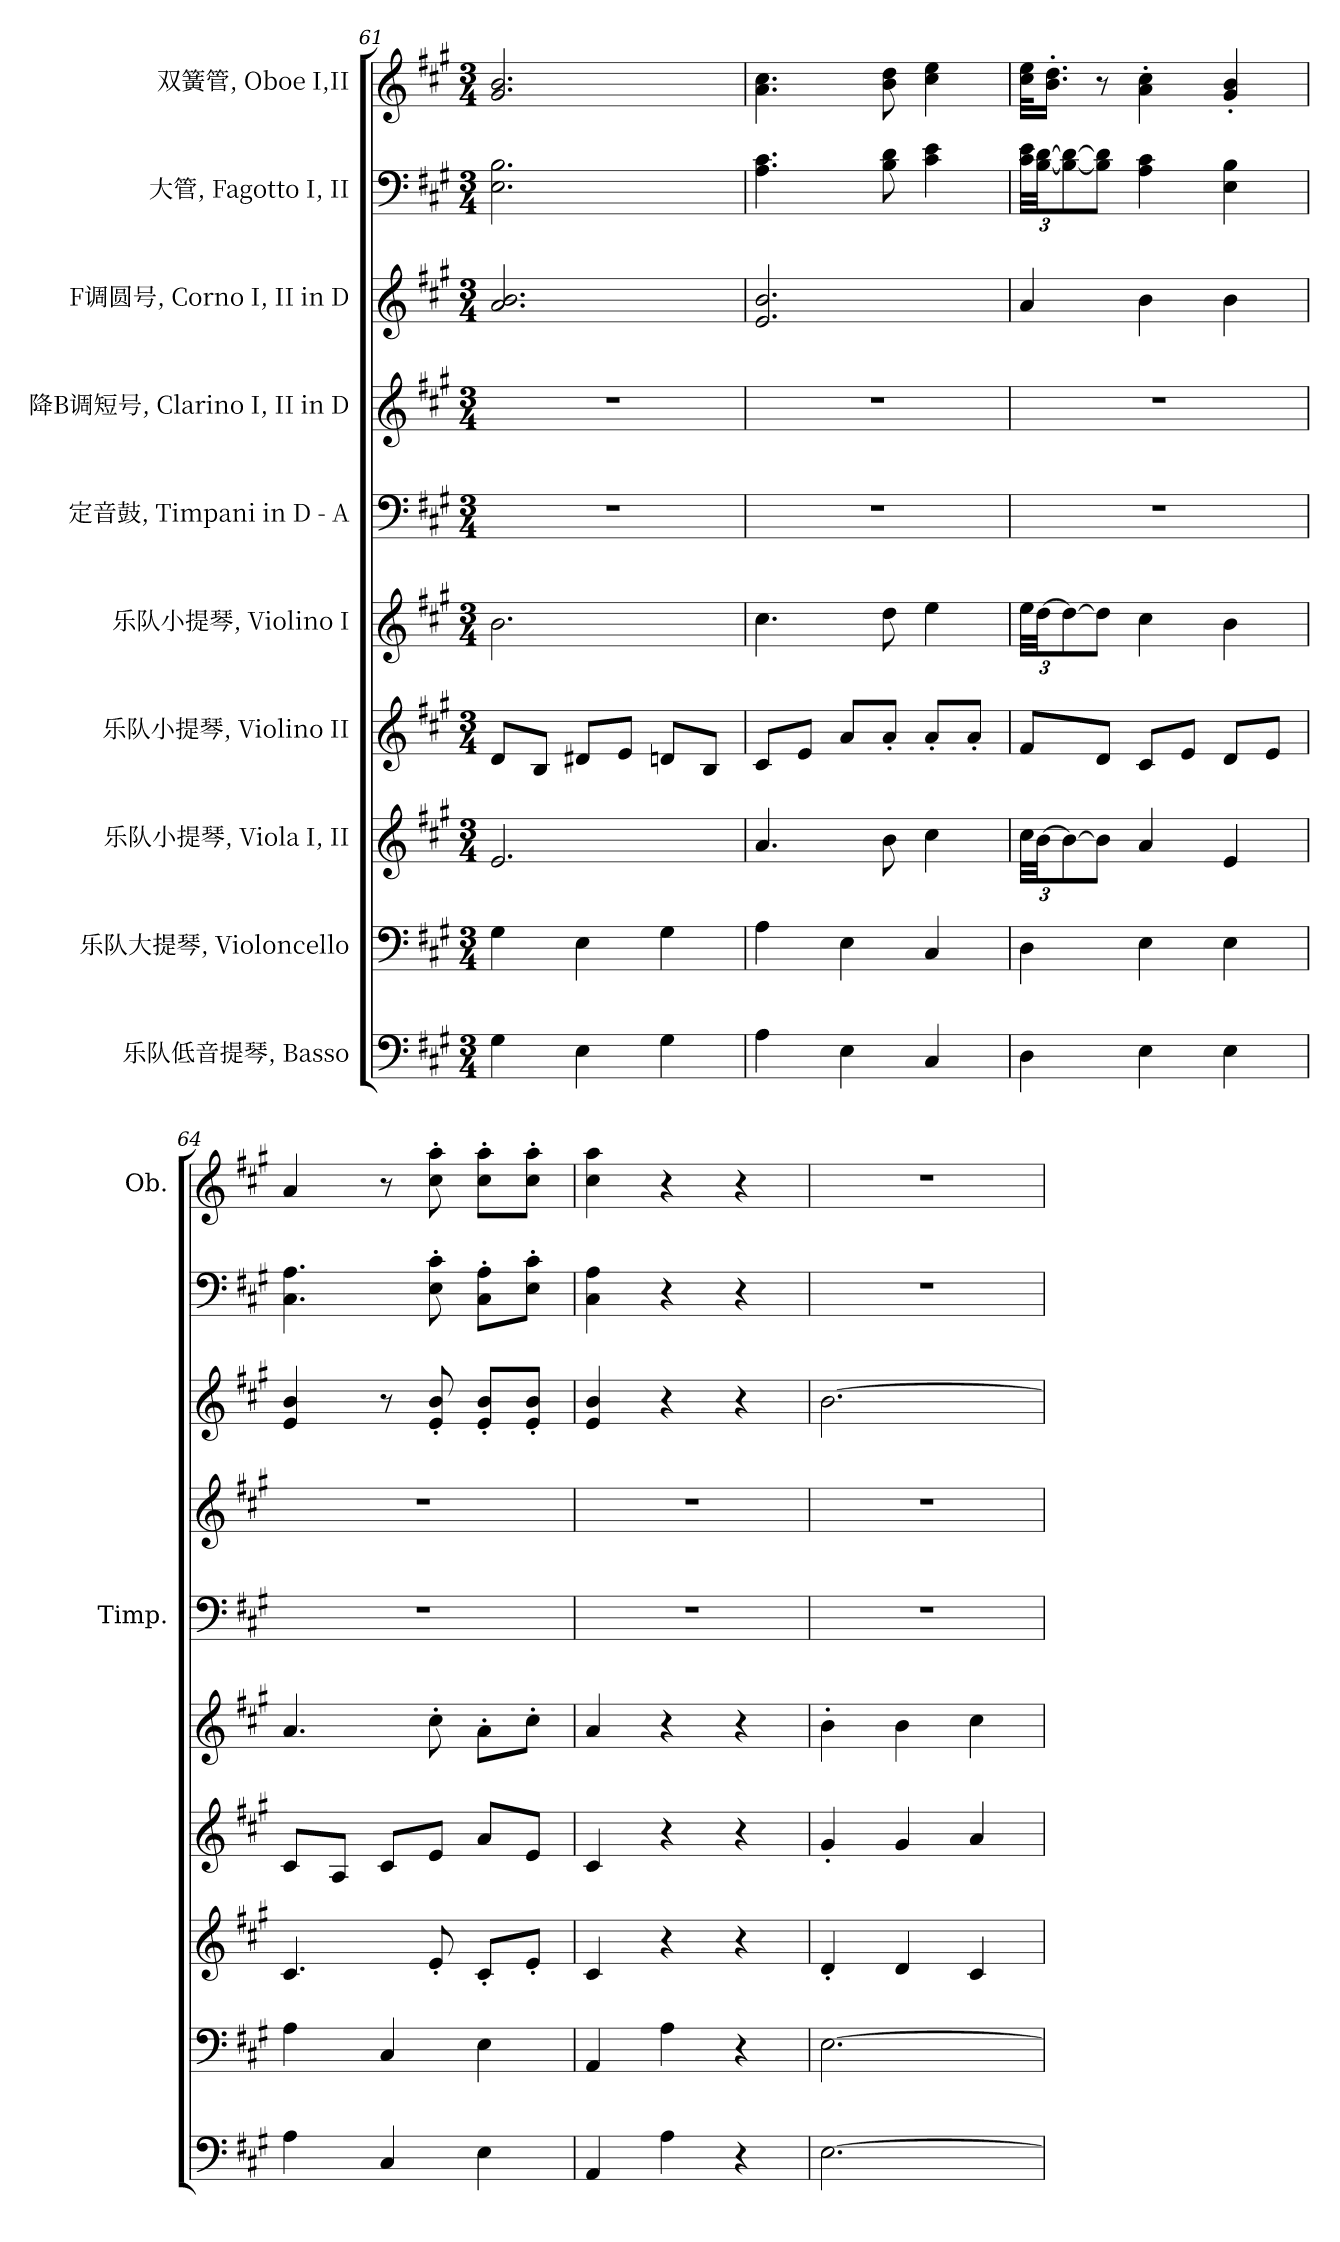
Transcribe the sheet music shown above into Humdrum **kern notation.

**kern	**kern	**kern	**kern	**kern	**kern	**kern	**kern	**kern	**kern
*part10	*part9	*part8	*part7	*part6	*part5	*part4	*part3	*part2	*part1
*staff10	*staff9	*staff8	*staff7	*staff6	*staff5	*staff4	*staff3	*staff2	*staff1
*I"乐队低音提琴, Basso	*I"乐队大提琴, Violoncello	*I"乐队小提琴, Viola I, II	*I"乐队小提琴, Violino II	*I"乐队小提琴, Violino I	*I"定音鼓, Timpani in D - A	*I"降B调短号, Clarino I, II in D	*I"F调圆号, Corno I, II in D	*I"大管, Fagotto I, II	*I"双簧管, Oboe I,II
*	*	*	*	*	*I'Timp.	*	*	*	*I'Ob.
*clefF4	*clefF4	*clefG2	*clefG2	*clefG2	*clefF4	*clefG2	*clefG2	*clefF4	*clefG2
*ITrd7c12	*	*	*	*	*	*ITrd1c2	*ITrd4c7	*	*
*k[f#c#g#]	*k[f#c#g#]	*k[f#c#g#]	*k[f#c#g#]	*k[f#c#g#]	*k[f#c#g#]	*k[f#]	*k[f#c#]	*k[f#c#g#]	*k[f#c#g#]
*M3/4	*M3/4	*M3/4	*M3/4	*M3/4	*M3/4	*M3/4	*M3/4	*M3/4	*M3/4
=61	=61	=61	=61	=61	=61	=61	=61	=61	=61
4GG#\	4G#\	2.e/	8d/L	2.b\	2.r	2.r	2.d/ 2.e/	2.E\ 2.B\	2.g#/ 2.b/
.	.	.	8B/J	.	.	.	.	.	.
4EE\	4E\	.	8d#X/L	.	.	.	.	.	.
.	.	.	8e/J	.	.	.	.	.	.
4GG#\	4G#\	.	8dn/L	.	.	.	.	.	.
.	.	.	8B/J	.	.	.	.	.	.
=62	=62	=62	=62	=62	=62	=62	=62	=62	=62
4AA\	4A\	4.a/	8c#/L	4.cc#\	2.r	2.r	2.A/ 2.e/	4.A\ 4.c#\	4.a\ 4.cc#\
.	.	.	8e/J	.	.	.	.	.	.
4EE\	4E\	.	8a/L	.	.	.	.	.	.
.	.	8b\	8a'/J	8dd\	.	.	.	8B\ 8d\	8b\ 8dd\
4CC#/	4C#/	4cc#\	8a'/L	4ee\	.	.	.	4c#\ 4e\	4cc#\ 4ee\
.	.	.	8a'/J	.	.	.	.	.	.
=63	=63	=63	=63	=63	=63	=63	=63	=63	=63
*	*	*Xbrackettup	*	*Xbrackettup	*	*	*	*Xbrackettup	*
4DD\	4D\	48cc#\LLL	8f#/L	48ee\LLL	2.r	2.r	4d/	48c#\ 48e\LLL	32cc#\ 32ee\KLL
.	.	[48b\JJ	.	[48dd\JJ	.	.	.	[48B\ [48d\JJ	.
.	.	.	.	.	.	.	.	.	16.b\' 16.dd\'JJ
.	.	12b\_	.	12dd\_	.	.	.	12B\_ 12d\_	.
.	.	8b\J]	8d/J	8dd\J]	.	.	.	8B\] 8d\]J	8r
4EE\	4E\	4a/	8c#/L	4cc#\	.	.	4e\	4A\ 4c#\	4a\' 4cc#\'
.	.	.	8e/J	.	.	.	.	.	.
4EE\	4E\	4e/	8d/L	4b\	.	.	4e\	4E\ 4B\	4g#/' 4b/'
.	.	.	8e/J	.	.	.	.	.	.
!!LO:PB:g=z
=64	=64	=64	=64	=64	=64	=64	=64	=64	=64
4AA\	4A\	4.c#/	8c#/L	4.a/	2.r	2.r	4A/ 4e/	4.C#\ 4.A\	4a/
.	.	.	8A/J	.	.	.	.	.	.
4CC#/	4C#/	.	8c#/L	.	.	.	8r	.	8r
.	.	8e'/	8e/J	8cc#'\	.	.	8A/' 8e/'	8E\' 8c#\'	8cc#\' 8aa\'
4EE\	4E\	8c#'/L	8a/L	8a'\L	.	.	8A/' 8e/'L	8C#\' 8A\'L	8cc#\' 8aa\'L
.	.	8e'/J	8e/J	8cc#'\J	.	.	8A/' 8e/'J	8E\' 8c#\'J	8cc#\' 8aa\'J
=65	=65	=65	=65	=65	=65	=65	=65	=65	=65
4AAA/	4AA/	4c#/	4c#/	4a/	2.r	2.r	4A/ 4e/	4C#\ 4A\	4cc#\ 4aa\
4AA\	4A\	4r	4r	4r	.	.	4r	4r	4r
4r	4r	4r	4r	4r	.	.	4r	4r	4r
=66	=66	=66	=66	=66	=66	=66	=66	=66	=66
[2.EE\	[2.E\	4d'/	4g#'/	4b'\	2.r	2.r	[2.e\	2.r	2.r
.	.	4d/	4g#/	4b\	.	.	.	.	.
.	.	4c#/	4a/	4cc#\	.	.	.	.	.
=	=	=	=	=	=	=	=	=	=
*-	*-	*-	*-	*-	*-	*-	*-	*-	*-
